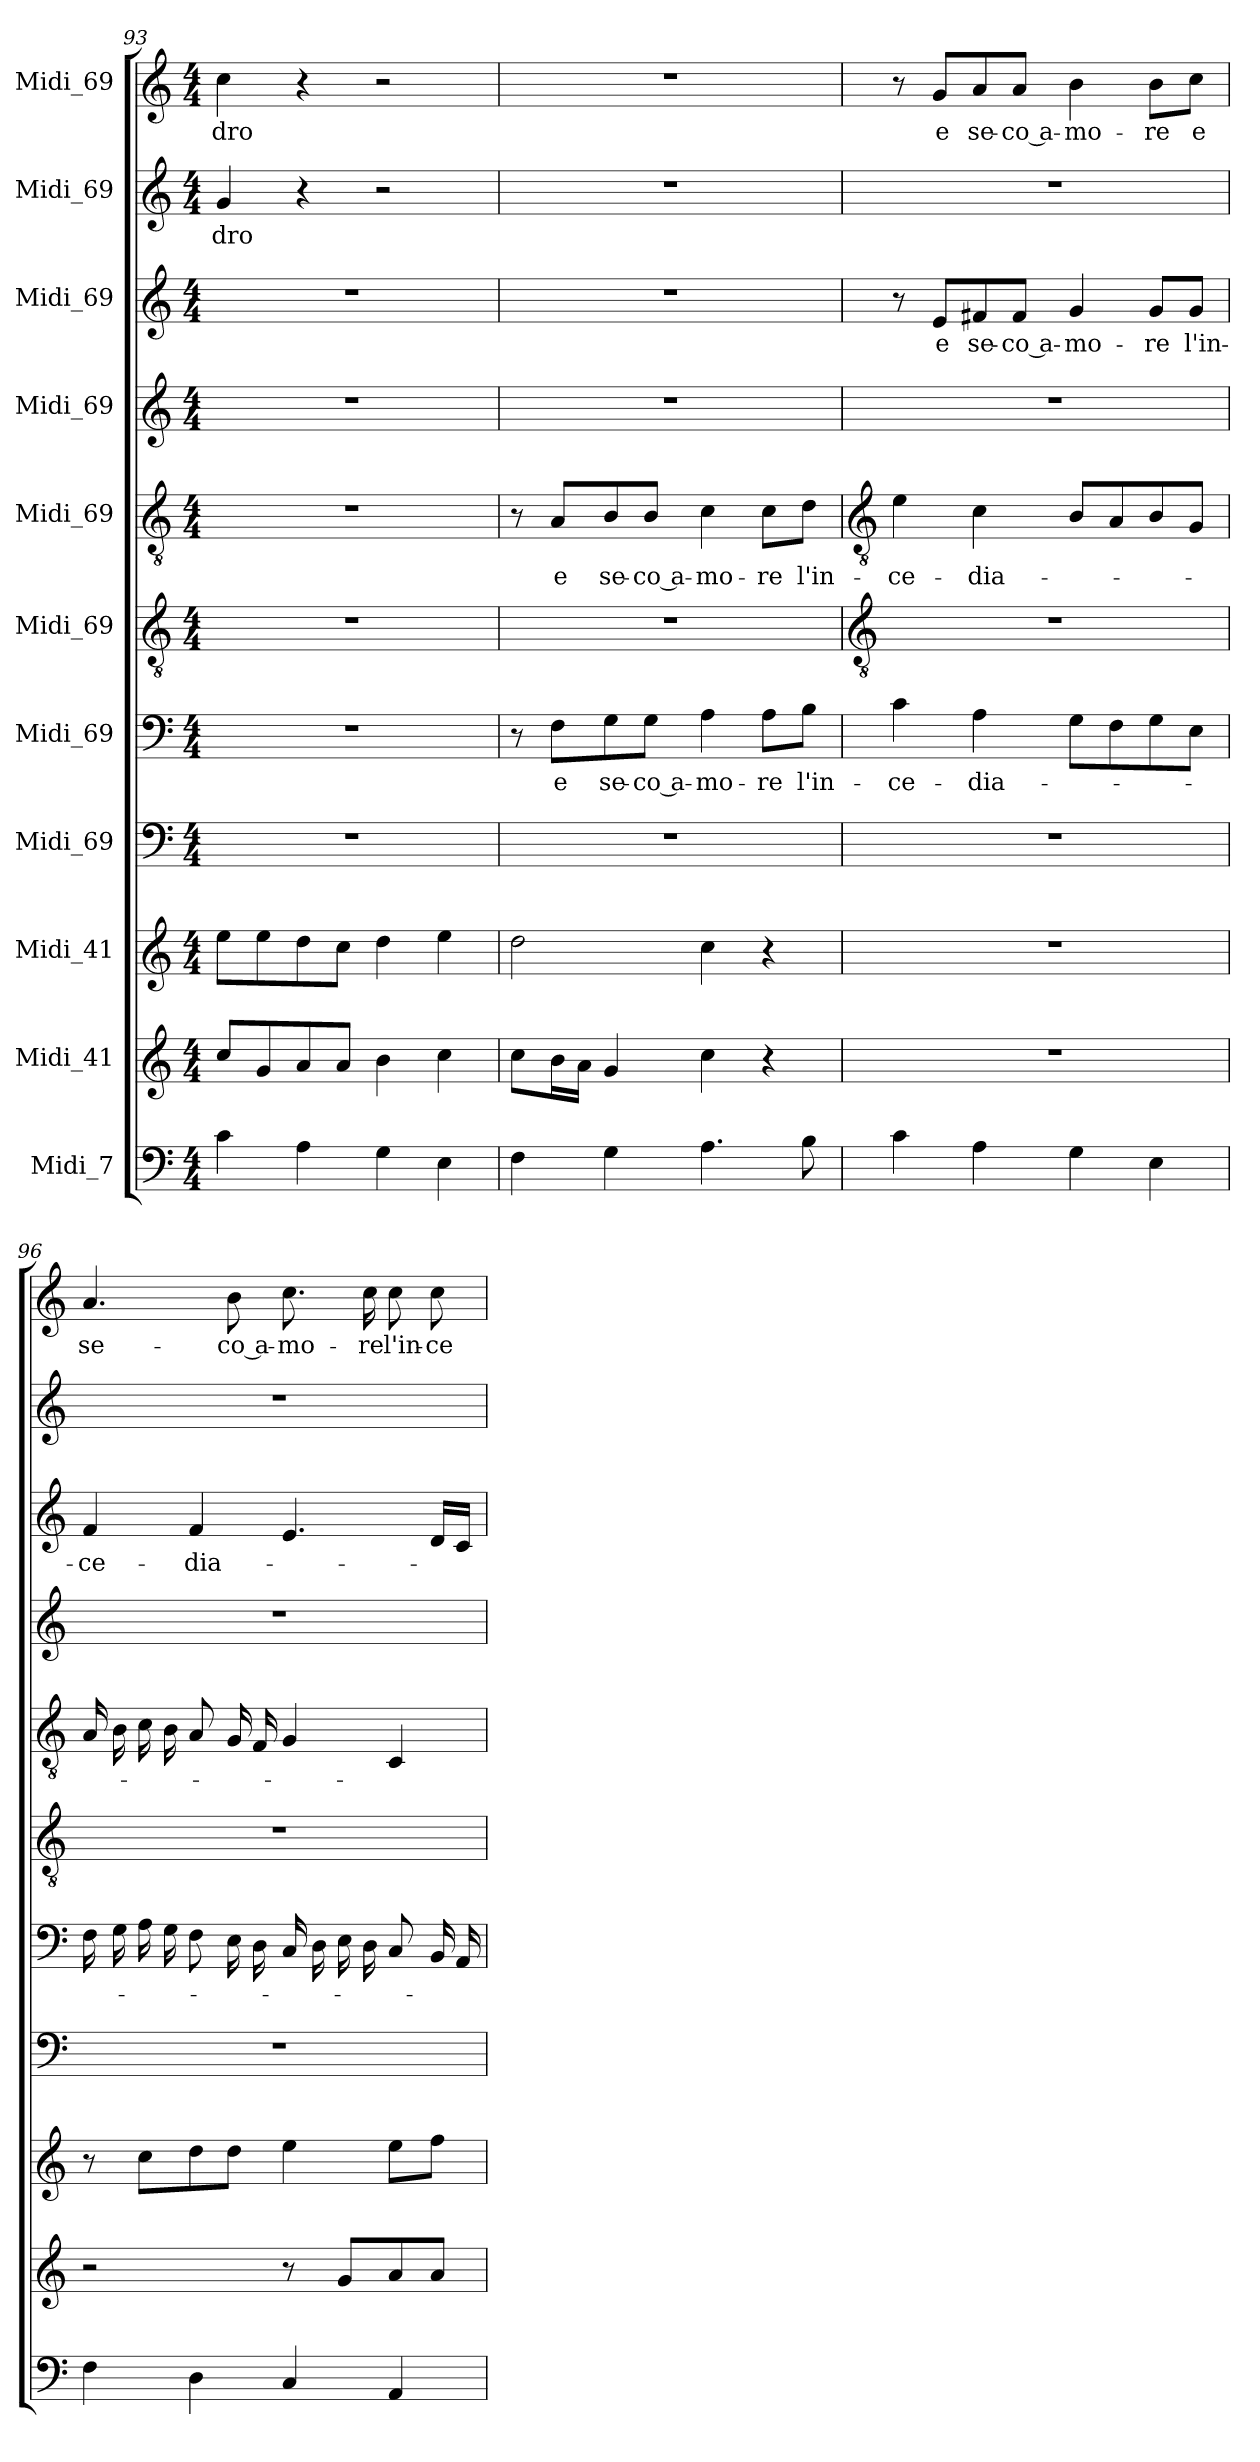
**kern	**kern	**kern	**kern	**kern	**text	**kern	**kern	**text	**kern	**kern	**text	**kern	**text	**kern	**text
*part11	*part10	*part9	*part8	*part7	*part7	*part6	*part5	*part5	*part4	*part3	*part3	*part2	*part2	*part1	*part1
*staff11	*staff10	*staff9	*staff8	*staff7	*staff7	*staff6	*staff5	*staff5	*staff4	*staff3	*staff3	*staff2	*staff2	*staff1	*staff1
*I"Midi_7	*I"Midi_41	*I"Midi_41	*I"Midi_69	*I"Midi_69	*	*I"Midi_69	*I"Midi_69	*	*I"Midi_69	*I"Midi_69	*	*I"Midi_69	*	*I"Midi_69	*
*clefF4	*clefG2	*clefG2	*clefF4	*clefF4	*	*clefGv2	*clefGv2	*	*clefG2	*clefG2	*	*clefG2	*	*clefG2	*
*k[]	*k[]	*k[]	*k[]	*k[]	*	*k[]	*k[]	*	*k[]	*k[]	*	*k[]	*	*k[]	*
*C:	*C:	*C:	*C:	*C:	*	*C:	*C:	*	*C:	*C:	*	*C:	*	*C:	*
*M4/4	*M4/4	*M4/4	*M4/4	*M4/4	*	*M4/4	*M4/4	*	*M4/4	*M4/4	*	*M4/4	*	*M4/4	*
=93	=93	=93	=93	=93	=93	=93	=93	=93	=93	=93	=93	=93	=93	=93	=93
!	!	!	!	!	!	!	!	!	!	!	!	!	!LO:LY:b	!	!LO:LY:b
4c	8ccL	8eeL	1r	1r	.	1r	1r	.	1r	1r	.	4g	-dro	4cc	-dro
.	8g	8ee	.	.	.	.	.	.	.	.	.	.	.	.	.
4A	8a	8dd	.	.	.	.	.	.	.	.	.	4r	.	4r	.
.	8aJ	8ccJ	.	.	.	.	.	.	.	.	.	.	.	.	.
4G	4b	4dd	.	.	.	.	.	.	.	.	.	2r	.	2r	.
4E	4cc	4ee	.	.	.	.	.	.	.	.	.	.	.	.	.
=94	=94	=94	=94	=94	=94	=94	=94	=94	=94	=94	=94	=94	=94	=94	=94
4F	8ccL	2dd	1r	8r	.	1r	8r	.	1r	1r	.	1r	.	1r	.
!	!	!	!	!	!LO:LY:b	!	!	!LO:LY:b	!	!	!	!	!	!	!
.	16bL	.	.	8FL	e	.	8AL	e	.	.	.	.	.	.	.
.	16aJJ	.	.	.	.	.	.	.	.	.	.	.	.	.	.
!	!	!	!	!	!LO:LY:b	!	!	!LO:LY:b	!	!	!	!	!	!	!
4G	4g	.	.	8G	se-	.	8B	se-	.	.	.	.	.	.	.
!	!	!	!	!	!LO:LY:b	!	!	!LO:LY:b	!	!	!	!	!	!	!
.	.	.	.	8GJ	-co a-	.	8BJ	-co a-	.	.	.	.	.	.	.
!	!	!	!	!	!LO:LY:b	!	!	!LO:LY:b	!	!	!	!	!	!	!
4.A	4cc	4cc	.	4A	-mo-	.	4c	-mo-	.	.	.	.	.	.	.
!	!	!	!	!	!LO:LY:b	!	!	!LO:LY:b	!	!	!	!	!	!	!
.	4r	4r	.	8AL	-re	.	8cL	-re	.	.	.	.	.	.	.
!	!	!	!	!	!LO:LY:b	!	!	!LO:LY:b	!	!	!	!	!	!	!
8B	.	.	.	8BJ	l'in-	.	8dJ	l'in-	.	.	.	.	.	.	.
!!LO:LB:g=z
=95	=95	=95	=95	=95	=95	=95	=95	=95	=95	=95	=95	=95	=95	=95	=95
*	*	*	*	*	*	*clefGv2	*clefGv2	*	*	*	*	*	*	*	*
!	!	!	!	!	!LO:LY:b	!	!	!LO:LY:b	!	!	!	!	!	!	!
4c	1r	1r	1r	4c	-ce-	1r	4e	-ce-	1r	8r	.	1r	.	8r	.
!	!	!	!	!	!	!	!	!	!	!	!LO:LY:b	!	!	!	!LO:LY:b
.	.	.	.	.	.	.	.	.	.	8eL	e	.	.	8gL	e
!	!	!	!	!	!LO:LY:b	!	!	!LO:LY:b	!	!	!LO:LY:b	!	!	!	!LO:LY:b
4A	.	.	.	4A	-dia-	.	4c	-dia-	.	8f#X	se-	.	.	8a	se-
!	!	!	!	!	!	!	!	!	!	!	!LO:LY:b	!	!	!	!LO:LY:b
.	.	.	.	.	.	.	.	.	.	8f#J	-co a-	.	.	8aJ	-co a-
!	!	!	!	!	!	!	!	!	!	!	!LO:LY:b	!	!	!	!LO:LY:b
4G	.	.	.	8GL	.	.	8BL	.	.	4g	-mo-	.	.	4b	-mo-
.	.	.	.	8F	.	.	8A	.	.	.	.	.	.	.	.
!	!	!	!	!	!	!	!	!	!	!	!LO:LY:b	!	!	!	!LO:LY:b
4E	.	.	.	8G	.	.	8B	.	.	8gL	-re	.	.	8bL	-re
!	!	!	!	!	!	!	!	!	!	!	!LO:LY:b	!	!	!	!LO:LY:b
.	.	.	.	8EJ	.	.	8GJ	.	.	8gJ	l'in-	.	.	8ccJ	e
=96	=96	=96	=96	=96	=96	=96	=96	=96	=96	=96	=96	=96	=96	=96	=96
!	!	!	!	!	!	!	!	!	!	!	!LO:LY:b	!	!	!	!LO:LY:b
4F	2r	8r	1r	16FLL	.	1r	16ALL	.	1r	4f	-ce-	1r	.	4.a	se-
.	.	.	.	16G	.	.	16B	.	.	.	.	.	.	.	.
.	.	8ccL	.	16A	.	.	16c	.	.	.	.	.	.	.	.
.	.	.	.	16G	.	.	16B	.	.	.	.	.	.	.	.
!	!	!	!	!	!	!	!	!	!	!	!LO:LY:b	!	!	!	!
4D	.	8dd	.	8F	.	.	8A	.	.	4f	-dia-	.	.	.	.
!	!	!	!	!	!	!	!	!	!	!	!	!	!	!	!LO:LY:b
.	.	8ddJ	.	16EL	.	.	16GL	.	.	.	.	.	.	8b	-co a-
.	.	.	.	16DJJ	.	.	16FJJ	.	.	.	.	.	.	.	.
!	!	!	!	!	!	!	!	!	!	!	!	!	!	!	!LO:LY:b
4C	8r	4ee	.	16CLL	.	.	4G	.	.	4.e	.	.	.	8.ccL	-mo-
.	.	.	.	16D	.	.	.	.	.	.	.	.	.	.	.
.	8gL	.	.	16E	.	.	.	.	.	.	.	.	.	.	.
!	!	!	!	!	!	!	!	!	!	!	!	!	!	!	!LO:LY:b
.	.	.	.	16D	.	.	.	.	.	.	.	.	.	16ccL	-re
!	!	!	!	!	!	!	!	!	!	!	!	!	!	!	!LO:LY:b
4AA	8a	8eeL	.	8C	.	.	4C	.	.	.	.	.	.	8cc	l'in-
!	!	!	!	!	!	!	!	!	!	!	!	!	!	!	!LO:LY:b
.	8aJ	8ffJ	.	16BBL	.	.	.	.	.	16dLL	.	.	.	8ccJ	-ce-
.	.	.	.	16AAJJ	.	.	.	.	.	16cJJ	.	.	.	.	.
=	=	=	=	=	=	=	=	=	=	=	=	=	=	=	=
*-	*-	*-	*-	*-	*-	*-	*-	*-	*-	*-	*-	*-	*-	*-	*-
